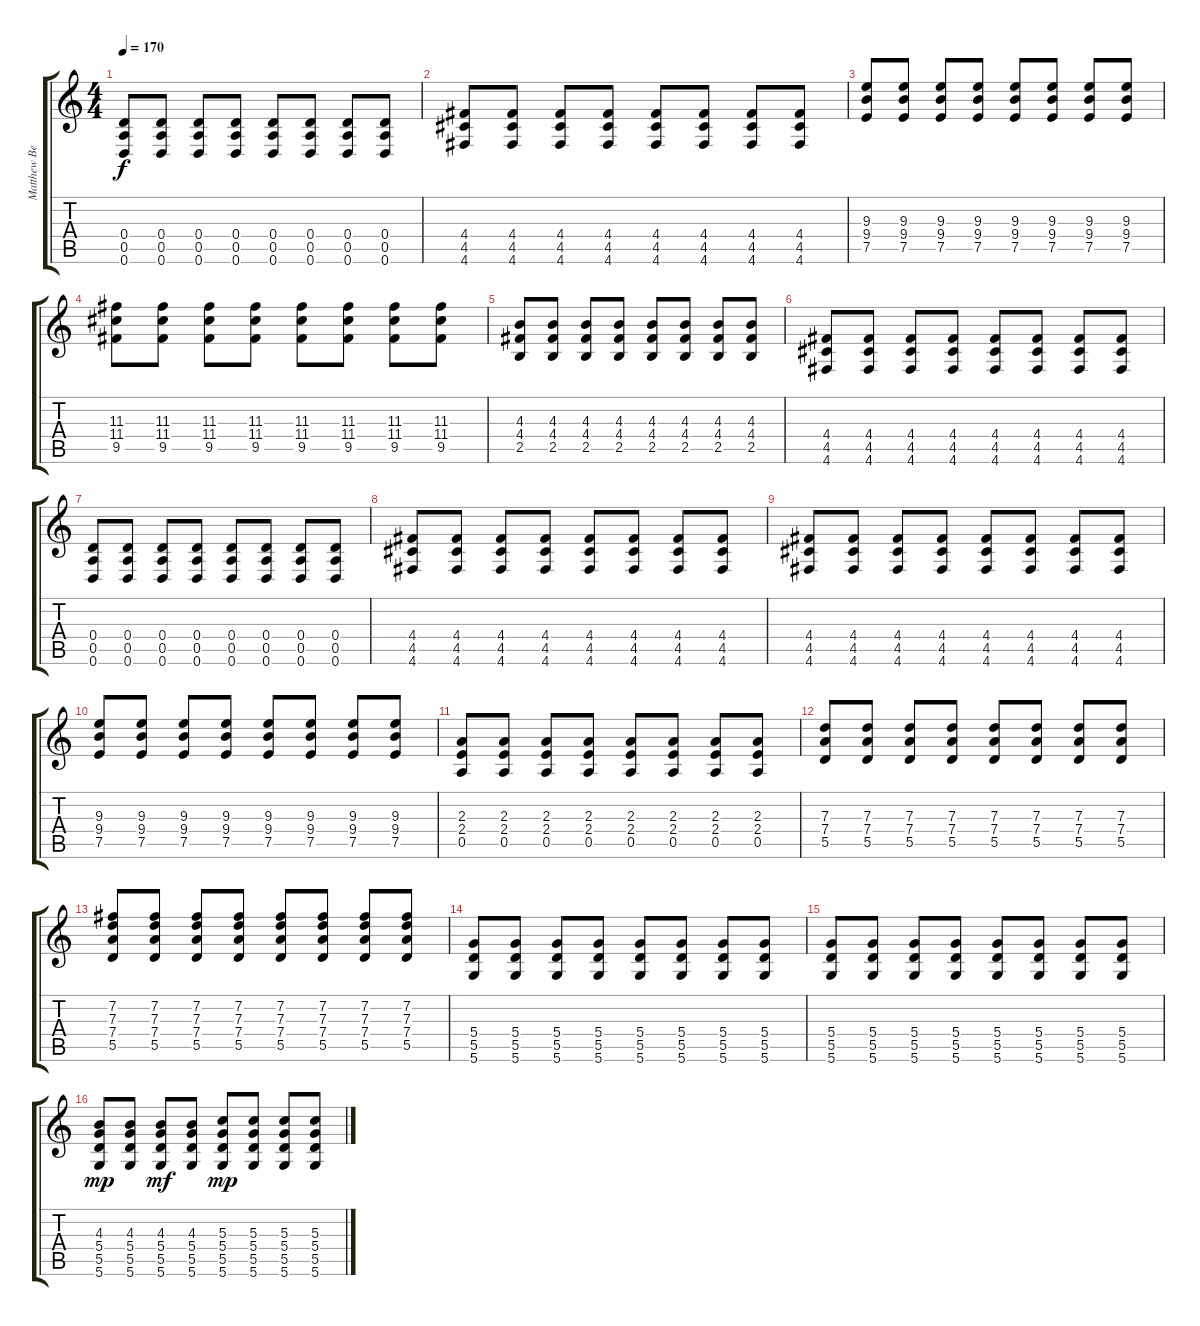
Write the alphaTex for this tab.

\track ("Matthew Bellamy" "Matthew Be") {instrument distortionguitar}
\staff {score tabs}
\tuning (E4 B3 G3 D3 A2 D2) {hide}
\ts (4 4)
\tempo 170
\clef g2
\ks c
(0.4 0.5 0.6).8{dy f} (0.4 0.5 0.6).8 (0.4 0.5 0.6).8 (0.4 0.5 0.6).8 (0.4 0.5 0.6).8 (0.4 0.5 0.6).8 (0.4 0.5 0.6).8 (0.4 0.5 0.6).8 |
(4.4 4.5 4.6).8 (4.4 4.5 4.6).8 (4.4 4.5 4.6).8 (4.4 4.5 4.6).8 (4.4 4.5 4.6).8 (4.4 4.5 4.6).8 (4.4 4.5 4.6).8 (4.4 4.5 4.6).8 |
(9.3 9.4 7.5).8 (9.3 9.4 7.5).8 (9.3 9.4 7.5).8 (9.3 9.4 7.5).8 (9.3 9.4 7.5).8 (9.3 9.4 7.5).8 (9.3 9.4 7.5).8 (9.3 9.4 7.5).8 |
(11.3 11.4 9.5).8 (11.3 11.4 9.5).8 (11.3 11.4 9.5).8 (11.3 11.4 9.5).8 (11.3 11.4 9.5).8 (11.3 11.4 9.5).8 (11.3 11.4 9.5).8 (11.3 11.4 9.5).8 |
(4.3 4.4 2.5).8 (4.3 4.4 2.5).8 (4.3 4.4 2.5).8 (4.3 4.4 2.5).8 (4.3 4.4 2.5).8 (4.3 4.4 2.5).8 (4.3 4.4 2.5).8 (4.3 4.4 2.5).8 |
(4.4 4.5 4.6).8 (4.4 4.5 4.6).8 (4.4 4.5 4.6).8 (4.4 4.5 4.6).8 (4.4 4.5 4.6).8 (4.4 4.5 4.6).8 (4.4 4.5 4.6).8 (4.4 4.5 4.6).8 |
(0.4 0.5 0.6).8 (0.4 0.5 0.6).8 (0.4 0.5 0.6).8 (0.4 0.5 0.6).8 (0.4 0.5 0.6).8 (0.4 0.5 0.6).8 (0.4 0.5 0.6).8 (0.4 0.5 0.6).8 |
(4.4 4.5 4.6).8 (4.4 4.5 4.6).8 (4.4 4.5 4.6).8 (4.4 4.5 4.6).8 (4.4 4.5 4.6).8 (4.4 4.5 4.6).8 (4.4 4.5 4.6).8 (4.4 4.5 4.6).8 |
(4.4 4.5 4.6).8 (4.4 4.5 4.6).8 (4.4 4.5 4.6).8 (4.4 4.5 4.6).8 (4.4 4.5 4.6).8 (4.4 4.5 4.6).8 (4.4 4.5 4.6).8 (4.4 4.5 4.6).8 |
(9.3 9.4 7.5).8 (9.3 9.4 7.5).8 (9.3 9.4 7.5).8 (9.3 9.4 7.5).8 (9.3 9.4 7.5).8 (9.3 9.4 7.5).8 (9.3 9.4 7.5).8 (9.3 9.4 7.5).8 |
(2.3 2.4 0.5).8 (2.3 2.4 0.5).8 (2.3 2.4 0.5).8 (2.3 2.4 0.5).8 (2.3 2.4 0.5).8 (2.3 2.4 0.5).8 (2.3 2.4 0.5).8 (2.3 2.4 0.5).8 |
(7.3 7.4 5.5).8 (7.3 7.4 5.5).8 (7.3 7.4 5.5).8 (7.3 7.4 5.5).8 (7.3 7.4 5.5).8 (7.3 7.4 5.5).8 (7.3 7.4 5.5).8 (7.3 7.4 5.5).8 |
(7.2 7.3 7.4 5.5).8 (7.2 7.3 7.4 5.5).8 (7.2 7.3 7.4 5.5).8 (7.2 7.3 7.4 5.5).8 (7.2 7.3 7.4 5.5).8 (7.2 7.3 7.4 5.5).8 (7.2 7.3 7.4 5.5).8 (7.2 7.3 7.4 5.5).8 |
(5.4 5.5 5.6).8 (5.4 5.5 5.6).8 (5.4 5.5 5.6).8 (5.4 5.5 5.6).8 (5.4 5.5 5.6).8 (5.4 5.5 5.6).8 (5.4 5.5 5.6).8 (5.4 5.5 5.6).8 |
(5.4 5.5 5.6).8 (5.4 5.5 5.6).8 (5.4 5.5 5.6).8 (5.4 5.5 5.6).8 (5.4 5.5 5.6).8 (5.4 5.5 5.6).8 (5.4 5.5 5.6).8 (5.4 5.5 5.6).8 |
(4.3 5.4 5.5 5.6).8{dy mp} (4.3 5.4 5.5 5.6).8 (4.3 5.4 5.5 5.6).8{dy mf} (4.3 5.4 5.5 5.6).8 (5.3 5.4 5.5 5.6).8{dy mp} (5.3 5.4 5.5 5.6).8 (5.3 5.4 5.5 5.6).8 (5.3 5.4 5.5 5.6).8
